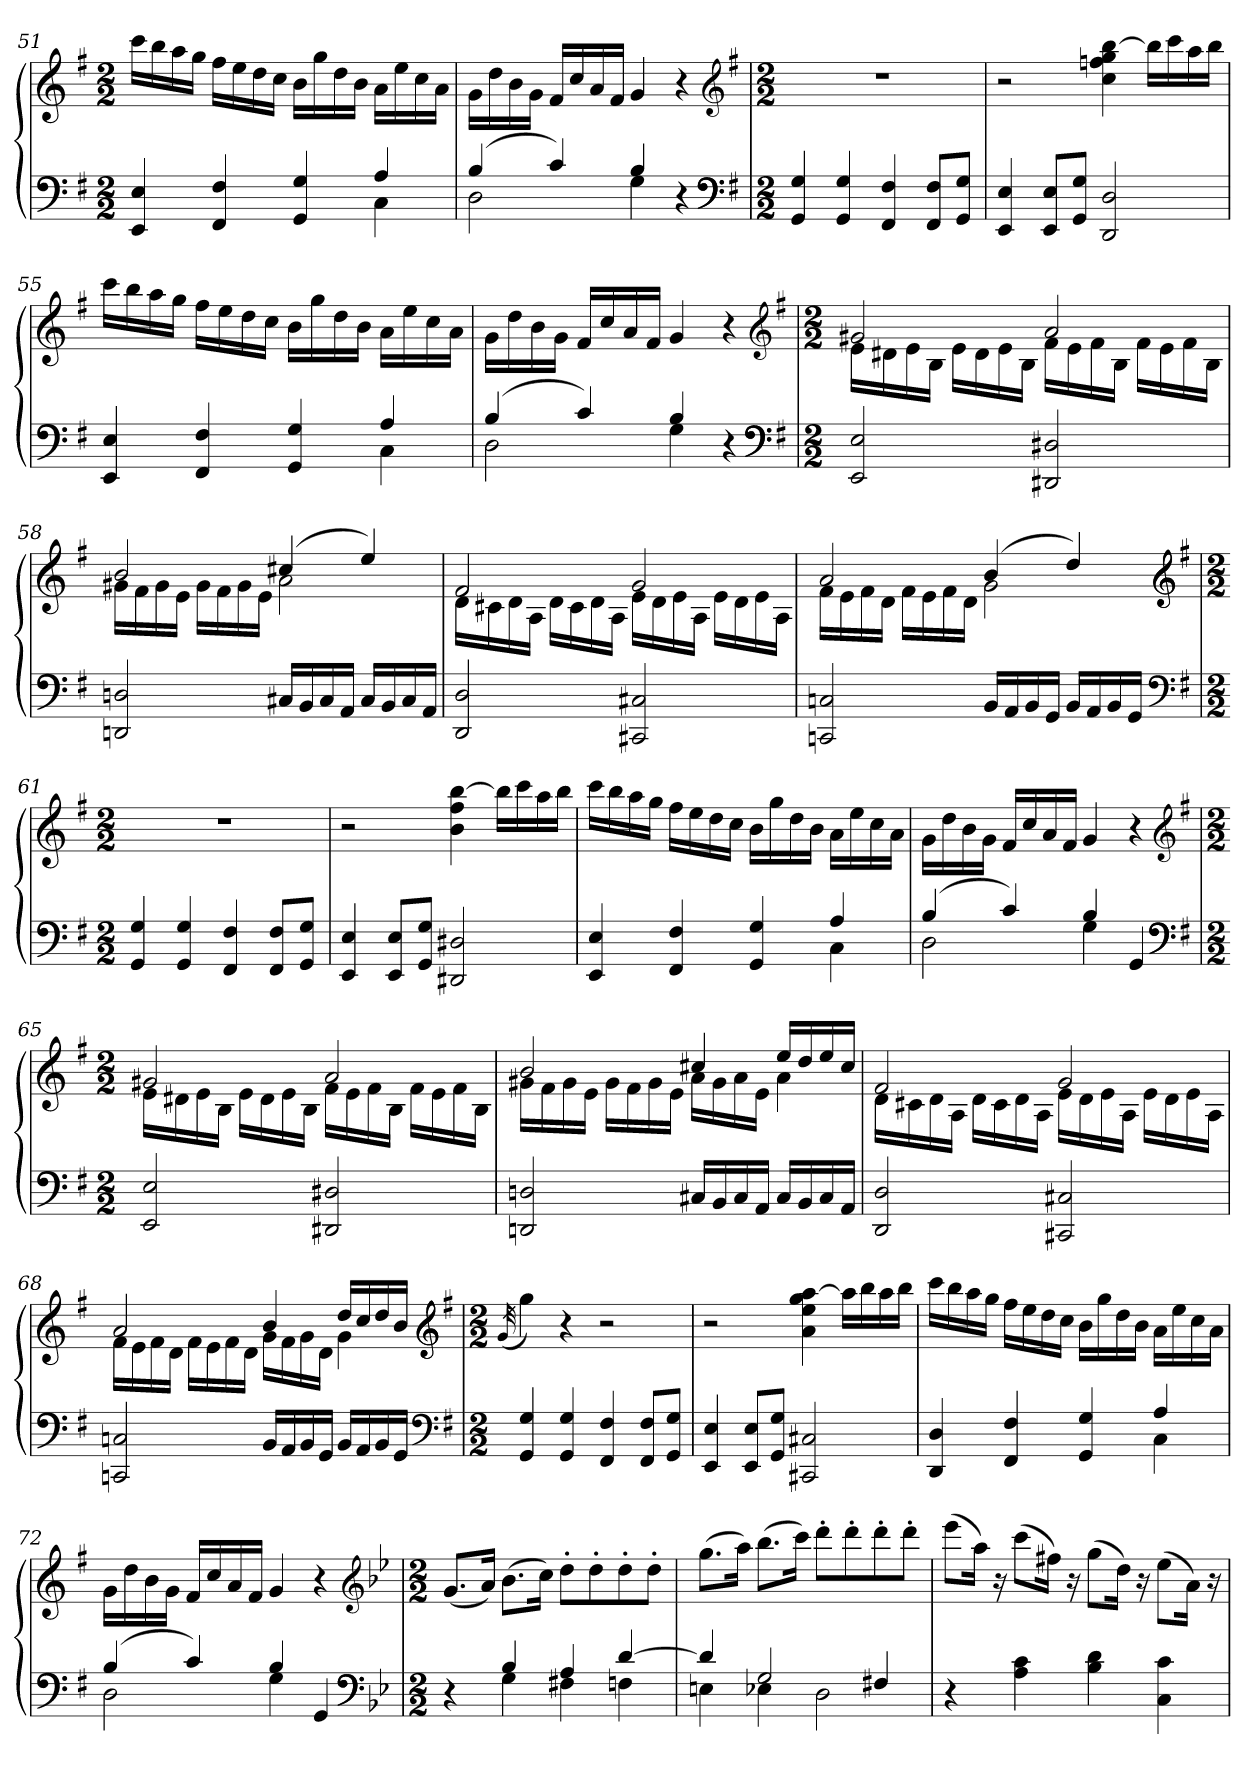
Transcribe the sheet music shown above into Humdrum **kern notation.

**kern	**kern
*part1	*part1
*staff2	*staff1
*clefF4	*clefG2
*k[f#]	*k[f#]
*G:	*G:
*M2/2	*M2/2
=51	=51
*^	*
4EE 4E	2.ryy	16cccLL
.	.	16bb
.	.	16aa
.	.	16ggJJ
4FF# 4F#	.	16ff#LL
.	.	16ee
.	.	16dd
.	.	16ccJJ
4GG 4G	.	16bLL
.	.	16gg
.	.	16dd
.	.	16bJJ
4A	4C	16aLL
.	.	16ee
.	.	16cc
.	.	16aJJ
=52	=52	=52
(4B	2D	16gLL
.	.	16dd
.	.	16b
.	.	16gJJ
4c)	.	16f#LL
.	.	16cc
.	.	16a
.	.	16f#JJ
4B	4G	4g
4r	4ryy	4r
*v	*v	*
*clefF4	*clefG2
*k[f#]	*k[f#]
*G:	*G:
=53	=53
*M2/2	*M2/2
4GG 4G	1r
4GG 4G	.
4FF# 4F#	.
8FF# 8F#L	.
8GG 8GJ	.
=54	=54
4EE 4E	2r
8EE 8EL	.
8GG 8GJ	.
2DD 2D	4cc 4ffn 4gg [4bb
.	16bbLL]
.	16ccc
.	16aa
.	16bbJJ
=55	=55
*^	*
4EE 4E	2.ryy	16cccLL
.	.	16bb
.	.	16aa
.	.	16ggJJ
4FF# 4F#	.	16ff#LL
.	.	16ee
.	.	16dd
.	.	16ccJJ
4GG 4G	.	16bLL
.	.	16gg
.	.	16dd
.	.	16bJJ
4A	4C	16aLL
.	.	16ee
.	.	16cc
.	.	16aJJ
=56	=56	=56
(4B	2D	16gLL
.	.	16dd
.	.	16b
.	.	16gJJ
4c)	.	16f#LL
.	.	16cc
.	.	16a
.	.	16f#JJ
4B	4G	4g
4r	4ryy	4r
*v	*v	*
*clefF4	*clefG2
*k[f#]	*k[f#]
*G:	*G:
=57	=57
*M2/2	*M2/2
*	*^
2EE 2E	2g#X	16eLL
.	.	16d#X
.	.	16e
.	.	16BJJ
.	.	16eLL
.	.	16d#
.	.	16e
.	.	16BJJ
2DD#X 2D#X	2a	16f#LL
.	.	16e
.	.	16f#
.	.	16BJJ
.	.	16f#LL
.	.	16e
.	.	16f#
.	.	16BJJ
=58	=58	=58
2DDn 2Dn	2b	16g#XLL
.	.	16f#
.	.	16g#
.	.	16eJJ
.	.	16g#LL
.	.	16f#
.	.	16g#
.	.	16eJJ
16C#XLL	(4cc#X	2a
16BB	.	.
16C#	.	.
16AAJJ	.	.
16C#LL	4ee)	.
16BB	.	.
16C#	.	.
16AAJJ	.	.
=59	=59	=59
2DD 2D	2f#	16dLL
.	.	16c#X
.	.	16d
.	.	16AJJ
.	.	16dLL
.	.	16c#
.	.	16d
.	.	16AJJ
2CC#X 2C#X	2g	16eLL
.	.	16d
.	.	16e
.	.	16AJJ
.	.	16eLL
.	.	16d
.	.	16e
.	.	16AJJ
=60	=60	=60
2CCn 2Cn	2a	16f#LL
.	.	16e
.	.	16f#
.	.	16dJJ
.	.	16f#LL
.	.	16e
.	.	16f#
.	.	16dJJ
16BBLL	(4b	2g
16AA	.	.
16BB	.	.
16GGJJ	.	.
16BBLL	4dd)	.
16AA	.	.
16BB	.	.
16GGJJ	.	.
*	*v	*v
*clefF4	*clefG2
*k[f#]	*k[f#]
*G:	*G:
=61	=61
*M2/2	*M2/2
4GG 4G	1r
4GG 4G	.
4FF# 4F#	.
8FF# 8F#L	.
8GG 8GJ	.
=62	=62
4EE 4E	2r
8EE 8EL	.
8GG 8GJ	.
2DD#X 2D#X	4b 4ff# [4bb
.	16bbLL]
.	16ccc
.	16aa
.	16bbJJ
=63	=63
*^	*
4EE 4E	2.ryy	16cccLL
.	.	16bb
.	.	16aa
.	.	16ggJJ
4FF# 4F#	.	16ff#LL
.	.	16ee
.	.	16dd
.	.	16ccJJ
4GG 4G	.	16bLL
.	.	16gg
.	.	16dd
.	.	16bJJ
4A	4C	16aLL
.	.	16ee
.	.	16cc
.	.	16aJJ
=64	=64	=64
(4B	2D	16gLL
.	.	16dd
.	.	16b
.	.	16gJJ
4c)	.	16f#LL
.	.	16cc
.	.	16a
.	.	16f#JJ
4B	4G	4g
4GG	4ryy	4r
*v	*v	*
*clefF4	*clefG2
*k[f#]	*k[f#]
*G:	*G:
=65	=65
*M2/2	*M2/2
*	*^
2EE 2E	2g#X	16eLL
.	.	16d#X
.	.	16e
.	.	16BJJ
.	.	16eLL
.	.	16d#
.	.	16e
.	.	16BJJ
2DD#X 2D#X	2a	16f#LL
.	.	16e
.	.	16f#
.	.	16BJJ
.	.	16f#LL
.	.	16e
.	.	16f#
.	.	16BJJ
=66	=66	=66
2DDn 2Dn	2b	16g#XLL
.	.	16f#
.	.	16g#
.	.	16eJJ
.	.	16g#LL
.	.	16f#
.	.	16g#
.	.	16eJJ
16C#XLL	4cc#X	16aLL
16BB	.	16g#
16C#	.	16a
16AAJJ	.	16eJJ
16C#LL	16eeLL	4a
16BB	16dd	.
16C#	16ee	.
16AAJJ	16cc#JJ	.
=67	=67	=67
2DD 2D	2f#	16dLL
.	.	16c#X
.	.	16d
.	.	16AJJ
.	.	16dLL
.	.	16c#
.	.	16d
.	.	16AJJ
2CC#X 2C#X	2g	16eLL
.	.	16d
.	.	16e
.	.	16AJJ
.	.	16eLL
.	.	16d
.	.	16e
.	.	16AJJ
=68	=68	=68
2CCn 2Cn	2a	16f#LL
.	.	16e
.	.	16f#
.	.	16dJJ
.	.	16f#LL
.	.	16e
.	.	16f#
.	.	16dJJ
16BBLL	4b	16gLL
16AA	.	16f#
16BB	.	16g
16GGJJ	.	16dJJ
16BBLL	16ddLL	4g
16AA	16cc	.
16BB	16dd	.
16GGJJ	16bJJ	.
*	*v	*v
*clefF4	*clefG2
*k[f#]	*k[f#]
*G:	*G:
=69	=69
*M2/2	*M2/2
.	(32qg
4GG 4G	4gg)
4GG 4G	4r
4FF# 4F#	2r
8FF# 8F#L	.
8GG 8GJ	.
=70	=70
4EE 4E	2r
8EE 8EL	.
8GG 8GJ	.
2CC#X 2C#X	4a 4ee 4gg [4aa
.	16aaLL]
.	16bb
.	16aa
.	16bbJJ
=71	=71
*^	*
4DD 4D	2.ryy	16cccLL
.	.	16bb
.	.	16aa
.	.	16ggJJ
4FF# 4F#	.	16ff#LL
.	.	16ee
.	.	16dd
.	.	16ccJJ
4GG 4G	.	16bLL
.	.	16gg
.	.	16dd
.	.	16bJJ
4A	4C	16aLL
.	.	16ee
.	.	16cc
.	.	16aJJ
=72	=72	=72
(4B	2D	16gLL
.	.	16dd
.	.	16b
.	.	16gJJ
4c)	.	16f#LL
.	.	16cc
.	.	16a
.	.	16f#JJ
4B	4G	4g
4GG	4ryy	4r
*clefF4	*	*clefG2
*k[b-e-]	*	*k[b-e-]
*g:	*	*g:
=73	=73	=73
*M2/2	*	*M2/2
4r	4ryy	(8.gL
.	.	16aJk)
4B-	4G	(8.b-L
.	.	16ccJk)
4A	4F#X	8dd'L
.	.	8dd'
[4d	4Fn	8dd'
.	.	8dd'J
=74	=74	=74
4d]	4En	(8.ggL
.	.	16aaJk)
2G	4E-X	(8.bb-L
.	.	16cccJk)
.	2D	8ddd'L
.	.	8ddd'
4F#X	.	8ddd'
.	.	8ddd'J
*v	*v	*
=75	=75
4r	(8eee-L
.	16aaJk)
.	16r
4A 4c	(8cccL
.	16ff#XJk)
.	16r
4B- 4d	(8ggL
.	16ddJk)
.	16r
4C 4c	(8ee-L
.	16aJk)
.	16r
=	=
*-	*-
